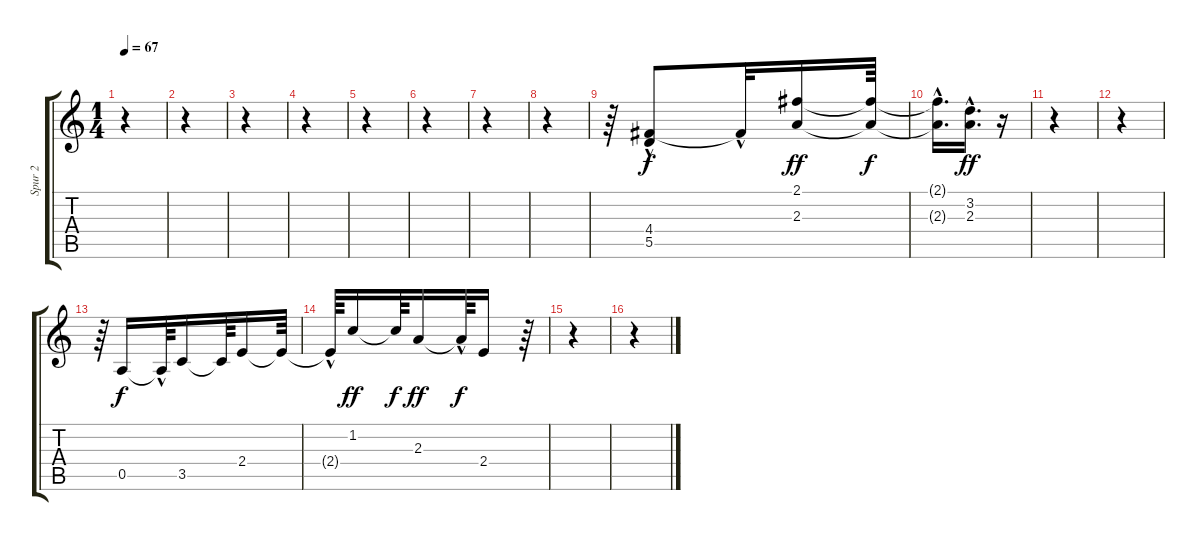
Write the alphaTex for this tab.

\track ("Spur 2" "Spur 2") {instrument acousticguitarnylon}
\staff {score tabs}
\tuning (E4 B3 G3 D3 A2 E2) {hide}
\ts (1 4)
\tempo 67
\clef g2
\ks c
r.4{dy f} |
r.4 |
r.4 |
r.4 |
r.4 |
r.4 |
r.4 |
r.4 |
r.64 (4.4 5.5{hac}).8{volume 14 balance 8} 4.4{hac t}.32 (2.1 2.3).16{dy ff} (2.1{t} 2.3{t}).64{dy f} |
(2.1{hac t} 2.3{hac t}).16{d} (3.2{hac} 2.3).16{d dy ff} r.16 |
r.4 |
r.4 |
r.64 0.5.16{dy f} 0.5{hac t}.64 3.5.16 3.5{t}.64 2.4.16 2.4{t}.64 |
2.4{hac t}.64 1.2.16{dy ff} 1.2{t}.64{dy f} 2.3.16{dy ff} 2.3{hac t}.64{dy f} 2.4.16 r.64 |
r.4 |
r.4
